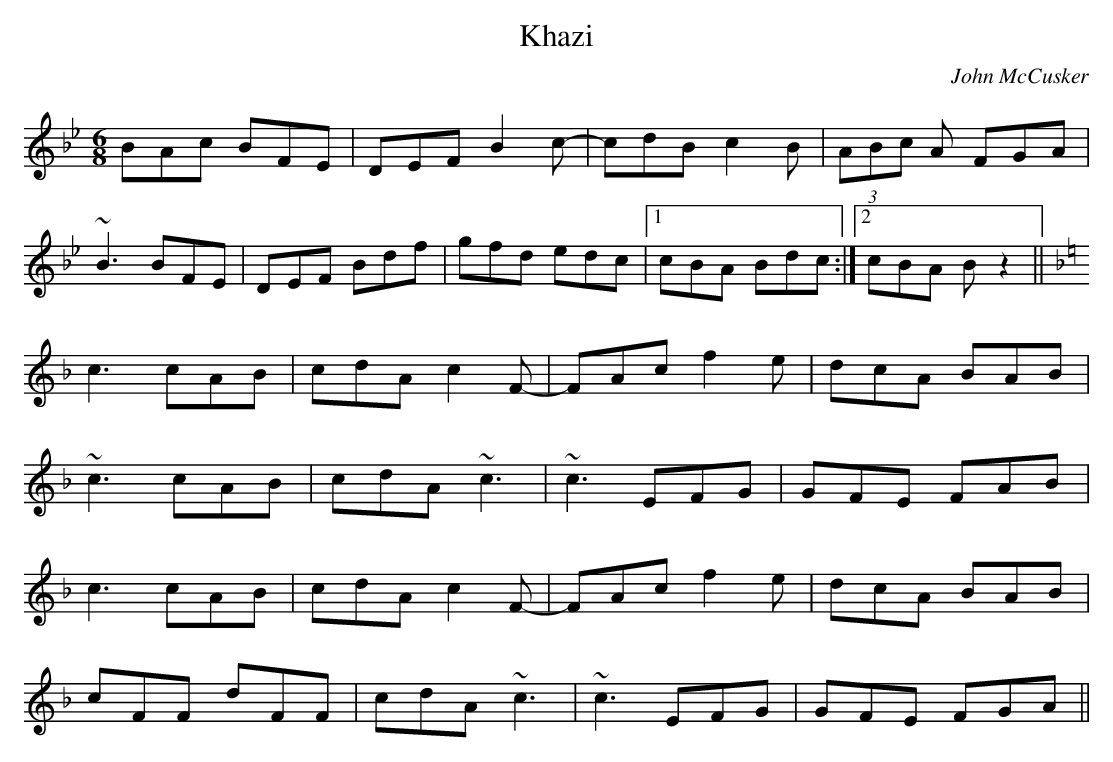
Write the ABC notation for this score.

X:1
T:Khazi
M:6/8
L:1/8
C:John McCusker
K:Bb
BAc BFE|DEF B2c-|cdB c2B|(3ABc A FGA|
!~B3 BFE|DEF Bdf|gfd edc|1cBA Bdc:|2cBA Bz2||
K:F
!c3 cAB|cdA c2F-|FAc f2e|dcA BAB|
!~c3 cAB|cdA ~c3|~c3 EFG|GFE FAB|
!c3 cAB|cdA c2F-|FAc f2e|dcA BAB|
!cFF dFF|cdA ~c3|~c3 EFG|GFE FGA||
